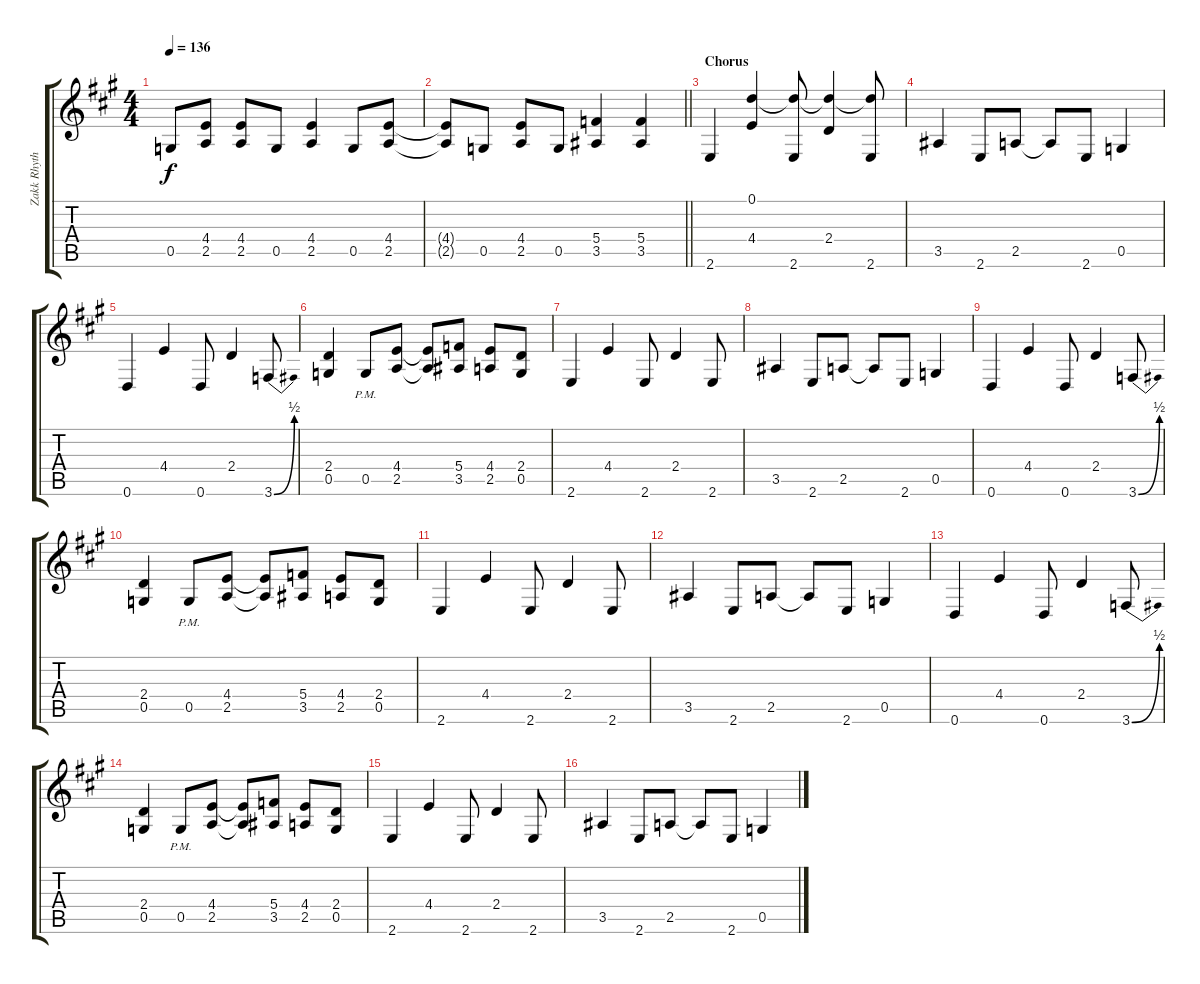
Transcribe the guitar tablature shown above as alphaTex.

\track ("Zakk Rhythm" "Zakk Rhyth") {instrument distortionguitar}
\staff {score tabs}
\tuning (D4 A3 F3 C3 G2 D2) {hide}
\ts (4 4)
\tempo 136
\clef g2
\ks a
0.5.8{dy f} (4.4 2.5).8 (4.4 2.5).8 0.5.8 (4.4 2.5).4 0.5.8 (4.4 2.5).8 |
\barLineRight lightlight
(4.4{t} 2.5{t}).8 0.5.8 (4.4 2.5).8 0.5.8 (5.4 3.5).4 (5.4 3.5).4 |
\section ("" "Chorus")
2.6.4 (0.1 4.4).4 (0.1{t} 2.6).8 (0.1{t} 2.4).4 (0.1{t} 2.6).8 |
3.5.4 2.6.8 2.5.8 2.5{t}.8 2.6.8 0.5.4 |
0.6.4 4.4.4 0.6.8 2.4.4 3.6{be (bend 0 0 60 2)}.8 |
(2.4 0.5).4 0.5{pm}.8 (4.4 2.5).8 (4.4{t} 2.5{t}).8 (5.4 3.5).8 (4.4 2.5).8 (2.4 0.5).8 |
2.6.4 4.4.4 2.6.8 2.4.4 2.6.8 |
3.5.4 2.6.8 2.5.8 2.5{t}.8 2.6.8 0.5.4 |
0.6.4 4.4.4 0.6.8 2.4.4 3.6{be (bend 0 0 60 2)}.8 |
(2.4 0.5).4 0.5{pm}.8 (4.4 2.5).8 (4.4{t} 2.5{t}).8 (5.4 3.5).8 (4.4 2.5).8 (2.4 0.5).8 |
2.6.4 4.4.4 2.6.8 2.4.4 2.6.8 |
3.5.4 2.6.8 2.5.8 2.5{t}.8 2.6.8 0.5.4 |
0.6.4 4.4.4 0.6.8 2.4.4 3.6{be (bend 0 0 60 2)}.8 |
(2.4 0.5).4 0.5{pm}.8 (4.4 2.5).8 (4.4{t} 2.5{t}).8 (5.4 3.5).8 (4.4 2.5).8 (2.4 0.5).8 |
2.6.4 4.4.4 2.6.8 2.4.4 2.6.8 |
3.5.4 2.6.8 2.5.8 2.5{t}.8 2.6.8 0.5.4
